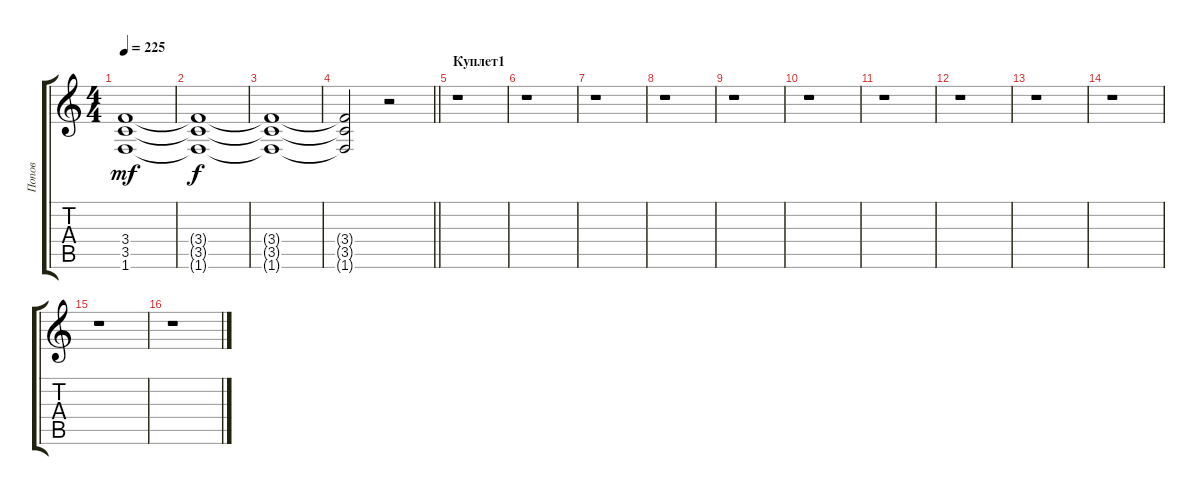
\track ("Попов" "Попов") {instrument distortionguitar}
\staff {score tabs}
\tuning (E4 B3 G3 D3 A2 E2) {hide}
\ts (4 4)
\tempo 225
\clef g2
\ks c
(3.4 3.5 1.6).1{dy mf} |
(3.4{t} 3.5{t} 1.6{t}).1{dy f} |
(3.4{t} 3.5{t} 1.6{t}).1 |
\barLineRight lightlight
(3.4{t} 3.5{t} 1.6{t}).2 r.2 |
\section ("" "Куплет1")
r.1 |
r.1 |
r.1 |
r.1 |
r.1 |
r.1 |
r.1 |
r.1 |
r.1 |
r.1 |
r.1 |
r.1
